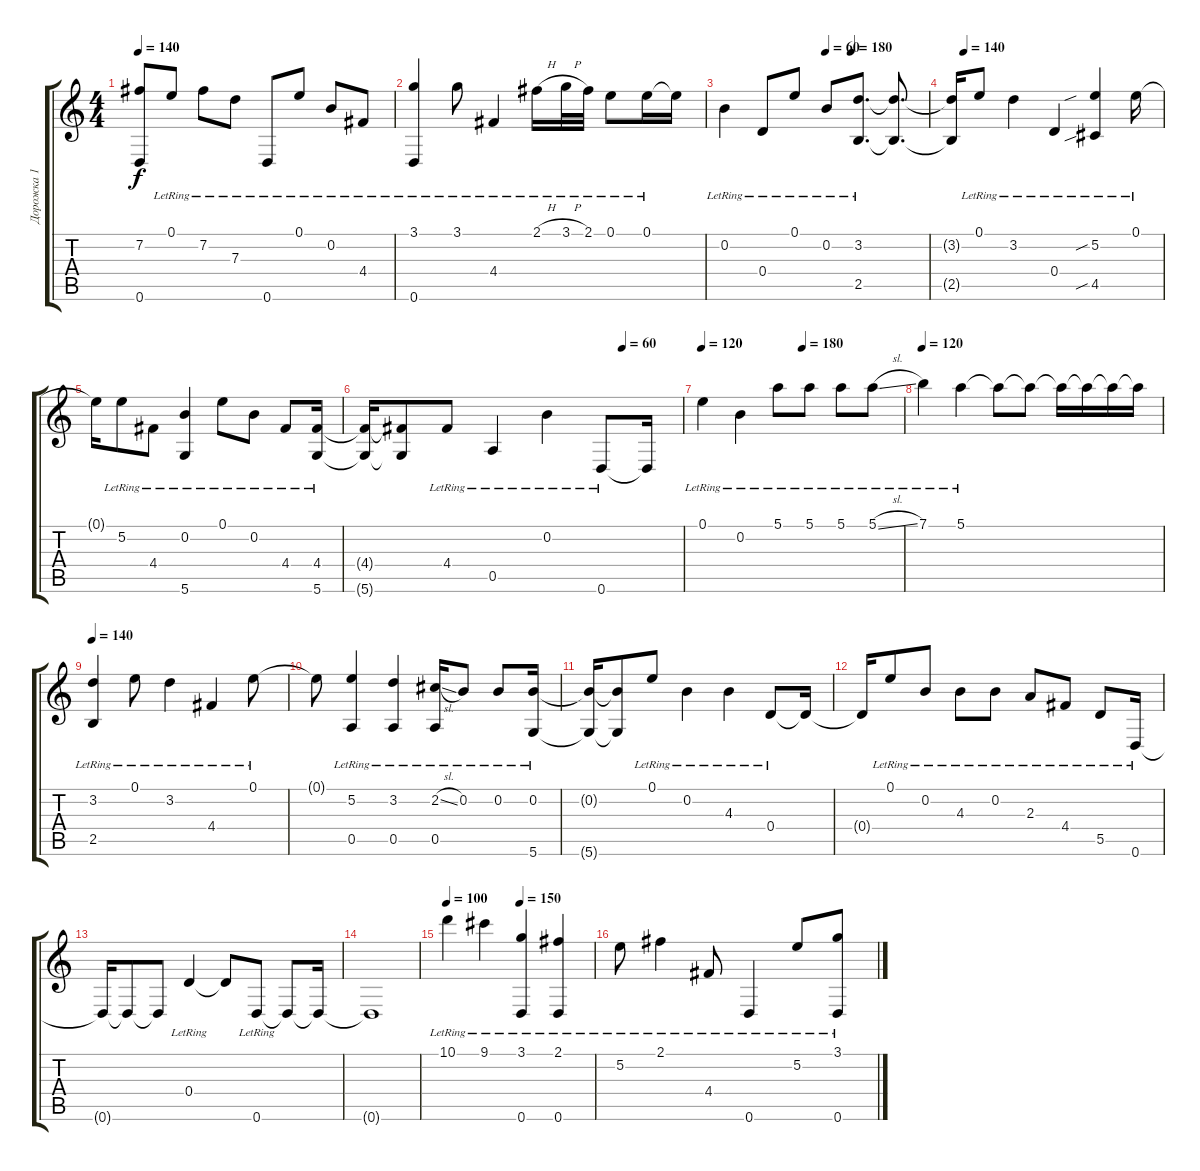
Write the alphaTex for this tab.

\track ("Дорожка 1" "Дорожка 1") {instrument acousticguitarsteel}
\staff {score tabs}
\tuning (E4 B3 G3 D3 A2 D2) {hide}
\ts (4 4)
\tempo 140
\clef g2
\ks c
(7.2{t} 0.6{t}).8{dy f} 0.1{lr}.8 7.2{lr}.8 7.3{lr}.8 0.6{lr}.8 0.1{lr}.8 0.2{lr}.8 4.4{lr}.8 |
(3.1{lr} 0.6{lr}).4 3.1{lr}.8 4.4{lr}.4 2.1{h lr}.16 3.1{h lr}.32 2.1{lr}.32 0.1{lr}.8 0.1{lr}.16 0.1{t}.16 |
\tempo (60 0.5)
\tempo (180 0.625)
0.2{lr}.4 0.4{lr}.8 0.1{lr}.8 0.2{lr}.8 (3.2{lr} 2.5{lr}).8{d} (3.2{t} 2.5{t}).8{d} |
\tempo (140 0.0625)
(3.2{t} 2.5{t}).16 0.1{lr}.8 3.2{lr}.4 0.4{lr}.4 (5.2{sib lr} 4.5{sib lr}).4 0.1{lr}.16 |
0.1{t}.16 5.2{lr}.8 4.4{lr}.8 (0.2{lr} 5.6{lr}).4 0.1{lr}.8 0.2{lr}.8 4.4{lr}.8 (4.4{lr} 5.6{lr}).16 |
\tempo (60 0.8125)
(4.4{t} 5.6{t}).16 (4.4{t} 5.6{t}).8 4.4{lr}.8 0.5{lr}.4 0.2{lr}.4 0.6{lr}.8 0.6{t}.16 |
\tempo 120
\tempo (180 0.5)
0.1{lr}.4 0.2{lr}.4 5.1{lr}.8 5.1{lr}.8 5.1{lr}.8 5.1{sl lr}.8 |
\tempo 120
7.1{lr}.4 5.1{lr}.4 5.1{t}.8 5.1{t}.8 5.1{t}.16 5.1{t}.16 5.1{t}.16 5.1{t}.16 |
\tempo 140
(3.2{lr} 2.5{lr}).4 0.1{lr}.8 3.2{lr}.4 4.4{lr}.4 0.1{lr}.8 |
0.1{t}.8 (5.2{lr} 0.5{lr}).4 (3.2{lr} 0.5{lr}).4 (2.2{sl lr} 0.5{lr}).16 0.2{lr}.8 0.2{lr}.8 (0.2{lr} 5.6{lr}).16 |
(0.2{t} 5.6{t}).16 (0.2{t} 5.6{t}).8 0.1{lr}.8 0.2{lr}.4 4.3{lr}.4 0.4{lr}.8 0.4{t}.16 |
0.4{t}.16 0.1{lr}.8 0.2{lr}.8 4.3{lr}.8 0.2{lr}.8 2.3{lr}.8 4.4{lr}.8 5.5{lr}.8 0.6{lr}.16 |
0.6{t}.16 0.6{t}.8 0.6{t}.8 0.4{lr}.4 0.4{t}.8 0.6{lr}.8 0.6{t}.8 0.6{t}.16 |
0.6{t}.1 |
\tempo 100
\tempo (120 0.5)
\tempo (150 0.5)
10.1{lr}.4 9.1{lr}.4 (3.1{lr} 0.6{lr}).4 (2.1{lr} 0.6{lr}).4 |
5.2{lr}.8 2.1{lr}.4 4.4{lr}.8 0.6{lr}.4 5.2{lr}.8 (3.1{lr} 0.6{lr}).8
